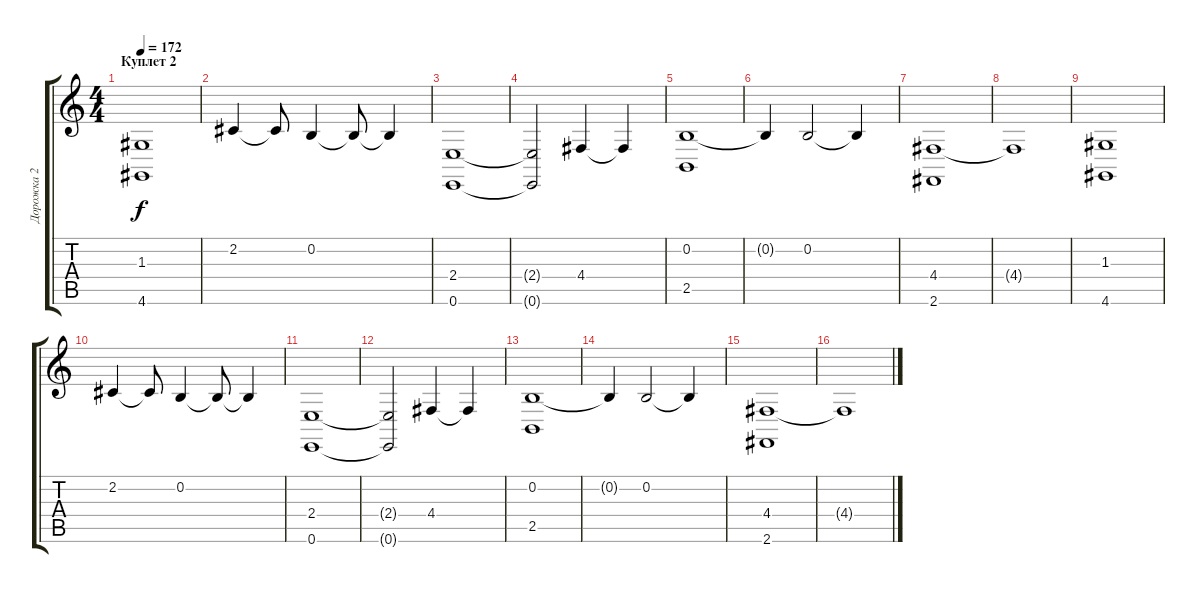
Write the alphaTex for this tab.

\track ("Дорожка 2" "Дорожка 2") {instrument acousticgrandpiano}
\staff {score tabs}
\tuning (E4 B3 G3 D3 A2 E2) {hide}
\ts (4 4)
\section ("" "Куплет 2")
\tempo 172
\clef g2
\ks c
(1.3 4.6).1{dy f} |
2.2.4 2.2{t}.8 0.2.4 0.2{t}.8 0.2{t}.4 |
(2.4 0.6).1 |
(2.4{t} 0.6{t}).2 4.4.4 4.4{t}.4 |
(0.2 2.5).1 |
0.2{t}.4 0.2.2 0.2{t}.4 |
(4.4 2.6).1 |
4.4{t}.1 |
(1.3 4.6).1 |
2.2.4 2.2{t}.8 0.2.4 0.2{t}.8 0.2{t}.4 |
(2.4 0.6).1 |
(2.4{t} 0.6{t}).2 4.4.4 4.4{t}.4 |
(0.2 2.5).1 |
0.2{t}.4 0.2.2 0.2{t}.4 |
(4.4 2.6).1 |
4.4{t}.1
